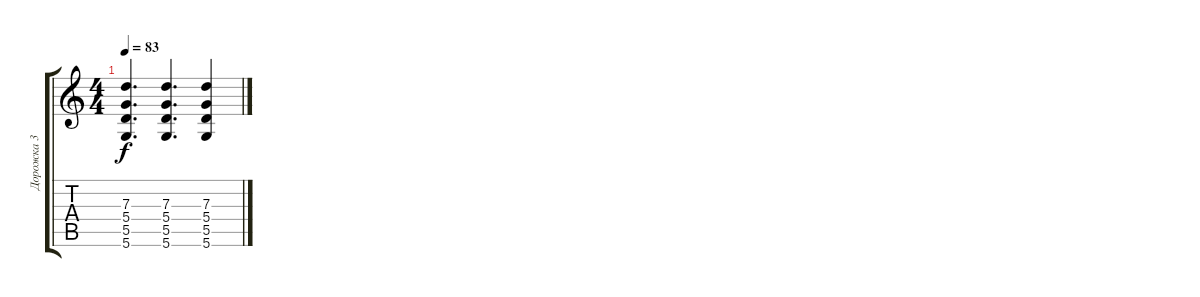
\track ("Дорожка 3" "Дорожка 3") {instrument distortionguitar}
\staff {score tabs}
\tuning (E4 B3 G3 D3 A2 D2) {hide}
\ts (4 4)
\tempo 83
\clef g2
\ks c
(7.3 5.4 5.5 5.6).4{d dy f} (7.3 5.4 5.5 5.6).4{d} (7.3 5.4 5.5 5.6).4
